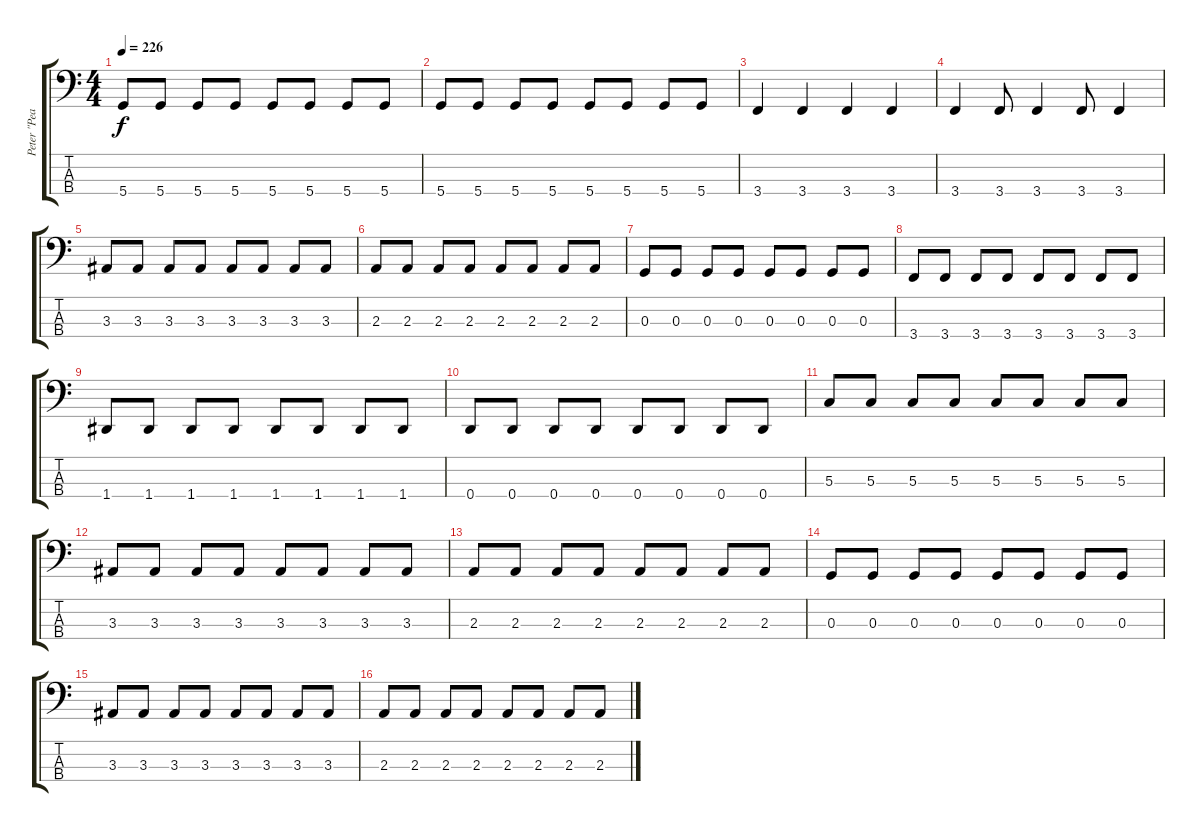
\track ("Peter \"Peavy\" Wagner" "Peter \"Pea") {instrument electricbassfinger}
\staff {score tabs}
\tuning (F2 C2 G1 D1) {hide}
\ts (4 4)
\tempo 226
\clef f4
\ks c
5.4.8{dy f} 5.4.8 5.4.8 5.4.8 5.4.8 5.4.8 5.4.8 5.4.8 |
5.4.8 5.4.8 5.4.8 5.4.8 5.4.8 5.4.8 5.4.8 5.4.8 |
3.4.4 3.4.4 3.4.4 3.4.4 |
3.4.4 3.4.8 3.4.4 3.4.8 3.4.4 |
3.3.8 3.3.8 3.3.8 3.3.8 3.3.8 3.3.8 3.3.8 3.3.8 |
2.3.8 2.3.8 2.3.8 2.3.8 2.3.8 2.3.8 2.3.8 2.3.8 |
0.3.8 0.3.8 0.3.8 0.3.8 0.3.8 0.3.8 0.3.8 0.3.8 |
3.4.8 3.4.8 3.4.8 3.4.8 3.4.8 3.4.8 3.4.8 3.4.8 |
1.4.8 1.4.8 1.4.8 1.4.8 1.4.8 1.4.8 1.4.8 1.4.8 |
0.4.8 0.4.8 0.4.8 0.4.8 0.4.8 0.4.8 0.4.8 0.4.8 |
5.3.8 5.3.8 5.3.8 5.3.8 5.3.8 5.3.8 5.3.8 5.3.8 |
3.3.8 3.3.8 3.3.8 3.3.8 3.3.8 3.3.8 3.3.8 3.3.8 |
2.3.8 2.3.8 2.3.8 2.3.8 2.3.8 2.3.8 2.3.8 2.3.8 |
0.3.8 0.3.8 0.3.8 0.3.8 0.3.8 0.3.8 0.3.8 0.3.8 |
3.3.8 3.3.8 3.3.8 3.3.8 3.3.8 3.3.8 3.3.8 3.3.8 |
2.3.8 2.3.8 2.3.8 2.3.8 2.3.8 2.3.8 2.3.8 2.3.8
